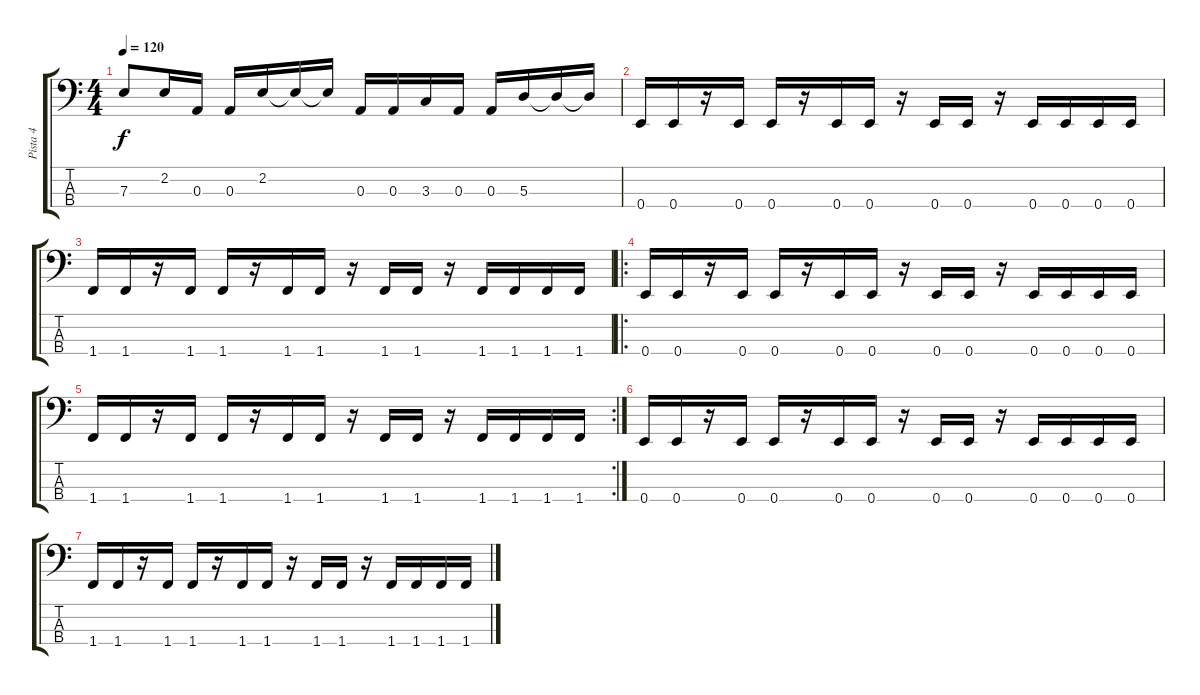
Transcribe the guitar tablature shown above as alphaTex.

\track ("Pista 4" "Pista 4") {instrument slapbass2}
\staff {score tabs}
\tuning (G2 D2 A1 E1) {hide}
\ts (4 4)
\tempo 120
\clef f4
\ks c
7.3.8{dy f} 2.2.16 0.3.16 0.3.16 2.2.16 2.2{t}.16 2.2{t}.16 0.3.16 0.3.16 3.3.16 0.3.16 0.3.16 5.3.16 5.3{t}.16 5.3{t}.16 |
0.4.16 0.4.16 r.16 0.4.16 0.4.16 r.16 0.4.16 0.4.16 r.16 0.4.16 0.4.16 r.16 0.4.16 0.4.16 0.4.16 0.4.16 |
1.4.16 1.4.16 r.16 1.4.16 1.4.16 r.16 1.4.16 1.4.16 r.16 1.4.16 1.4.16 r.16 1.4.16 1.4.16 1.4.16 1.4.16 |
\ro
0.4.16 0.4.16 r.16 0.4.16 0.4.16 r.16 0.4.16 0.4.16 r.16 0.4.16 0.4.16 r.16 0.4.16 0.4.16 0.4.16 0.4.16 |
\rc 2
1.4.16 1.4.16 r.16 1.4.16 1.4.16 r.16 1.4.16 1.4.16 r.16 1.4.16 1.4.16 r.16 1.4.16 1.4.16 1.4.16 1.4.16 |
0.4.16 0.4.16 r.16 0.4.16 0.4.16 r.16 0.4.16 0.4.16 r.16 0.4.16 0.4.16 r.16 0.4.16 0.4.16 0.4.16 0.4.16 |
1.4.16 1.4.16 r.16 1.4.16 1.4.16 r.16 1.4.16 1.4.16 r.16 1.4.16 1.4.16 r.16 1.4.16 1.4.16 1.4.16 1.4.16
